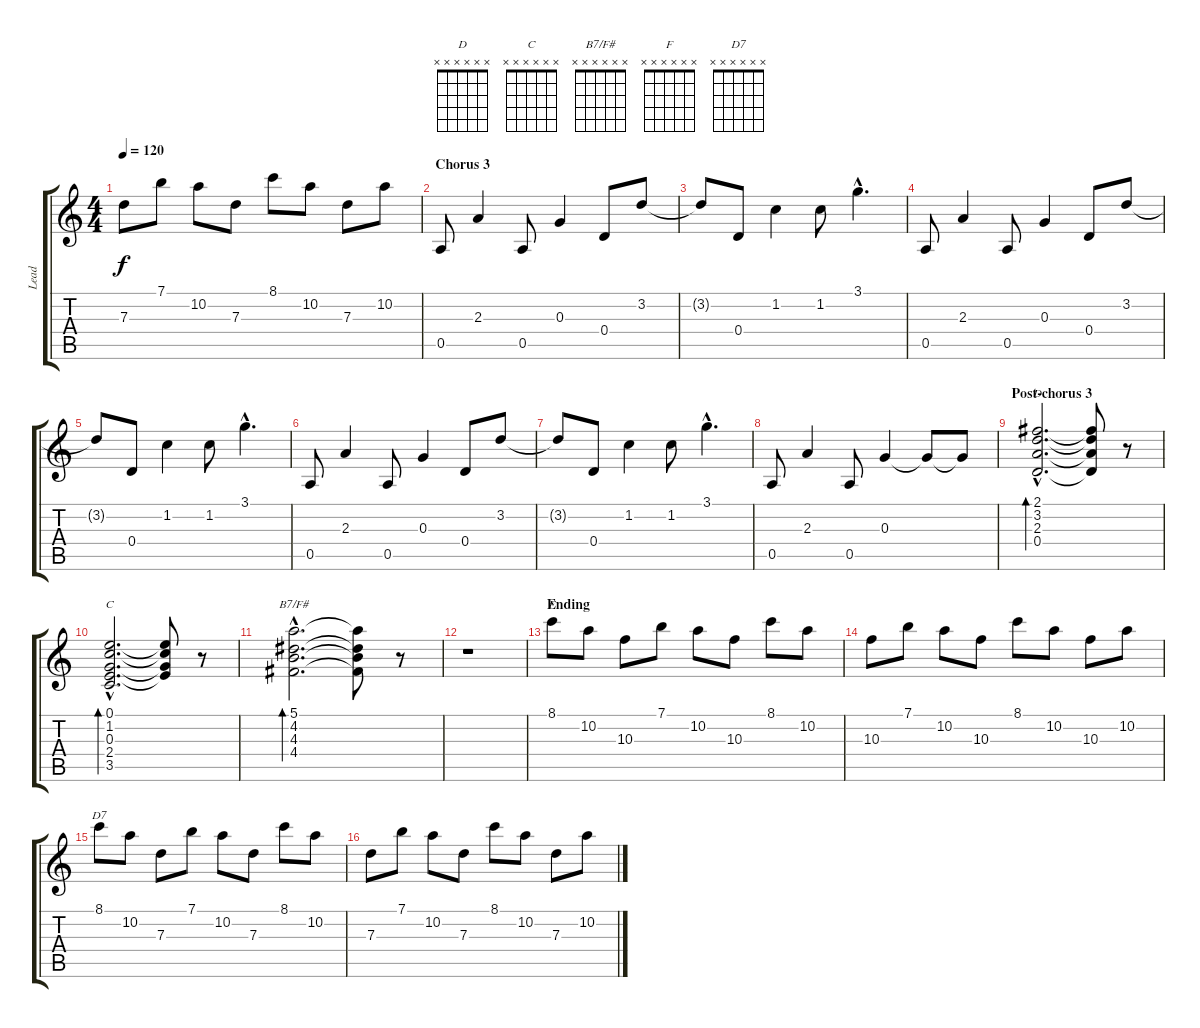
\track ("Lead" "Lead") {instrument electricguitarclean}
\staff {score tabs}
\tuning (E4 B3 G3 D3 A2 E2) {hide}
\chord ("D" x x x x x x)
\chord ("C" x x x x x x)
\chord ("B7/F#" x x x x x x)
\chord ("F" x x x x x x)
\chord ("D7" x x x x x x)
\ts (4 4)
\tempo 120
\clef g2
\ks c
7.3.8{dy f} 7.1.8 10.2.8 7.3.8 8.1.8 10.2.8 7.3.8 10.2.8 |
\section ("" "Chorus 3")
0.5.8 2.3.4 0.5.8 0.3.4 0.4.8 3.2.8 |
3.2{t}.8 0.4.8 1.2.4 1.2.8 3.1{hac}.4{d} |
0.5.8 2.3.4 0.5.8 0.3.4 0.4.8 3.2.8 |
3.2{t}.8 0.4.8 1.2.4 1.2.8 3.1{hac}.4{d} |
0.5.8 2.3.4 0.5.8 0.3.4 0.4.8 3.2.8 |
3.2{t}.8 0.4.8 1.2.4 1.2.8 3.1{hac}.4{d} |
0.5.8 2.3.4 0.5.8 0.3.4 0.3{t}.8 0.3{t}.8 |
\section ("" "Post-chorus 3")
(2.1{hac} 3.2{hac} 2.3{hac} 0.4{hac}).2{d bd 240 ch "D"} (2.1{t} 3.2{t} 2.3{t} 0.4{t}).8 r.8 |
(0.1{hac} 1.2{hac} 0.3{hac} 2.4{hac} 3.5{hac}).2{d bd 240 ch "C"} (0.1{t} 1.2{t} 0.3{t} 2.4{t}).8 r.8 |
(5.1{hac} 4.2{hac} 4.3{hac} 4.4{hac}).2{d bd 240 ch "B7/F#"} (5.1{t} 4.2{t} 4.3{t} 4.4{t}).8 r.8 |
r.1 |
\section ("" "Ending")
8.1.8{ch "F"} 10.2.8 10.3.8 7.1.8 10.2.8 10.3.8 8.1.8 10.2.8 |
10.3.8 7.1.8 10.2.8 10.3.8 8.1.8 10.2.8 10.3.8 10.2.8 |
8.1.8{ch "D7"} 10.2.8 7.3.8 7.1.8 10.2.8 7.3.8 8.1.8 10.2.8 |
7.3.8 7.1.8 10.2.8 7.3.8 8.1.8 10.2.8 7.3.8 10.2.8
